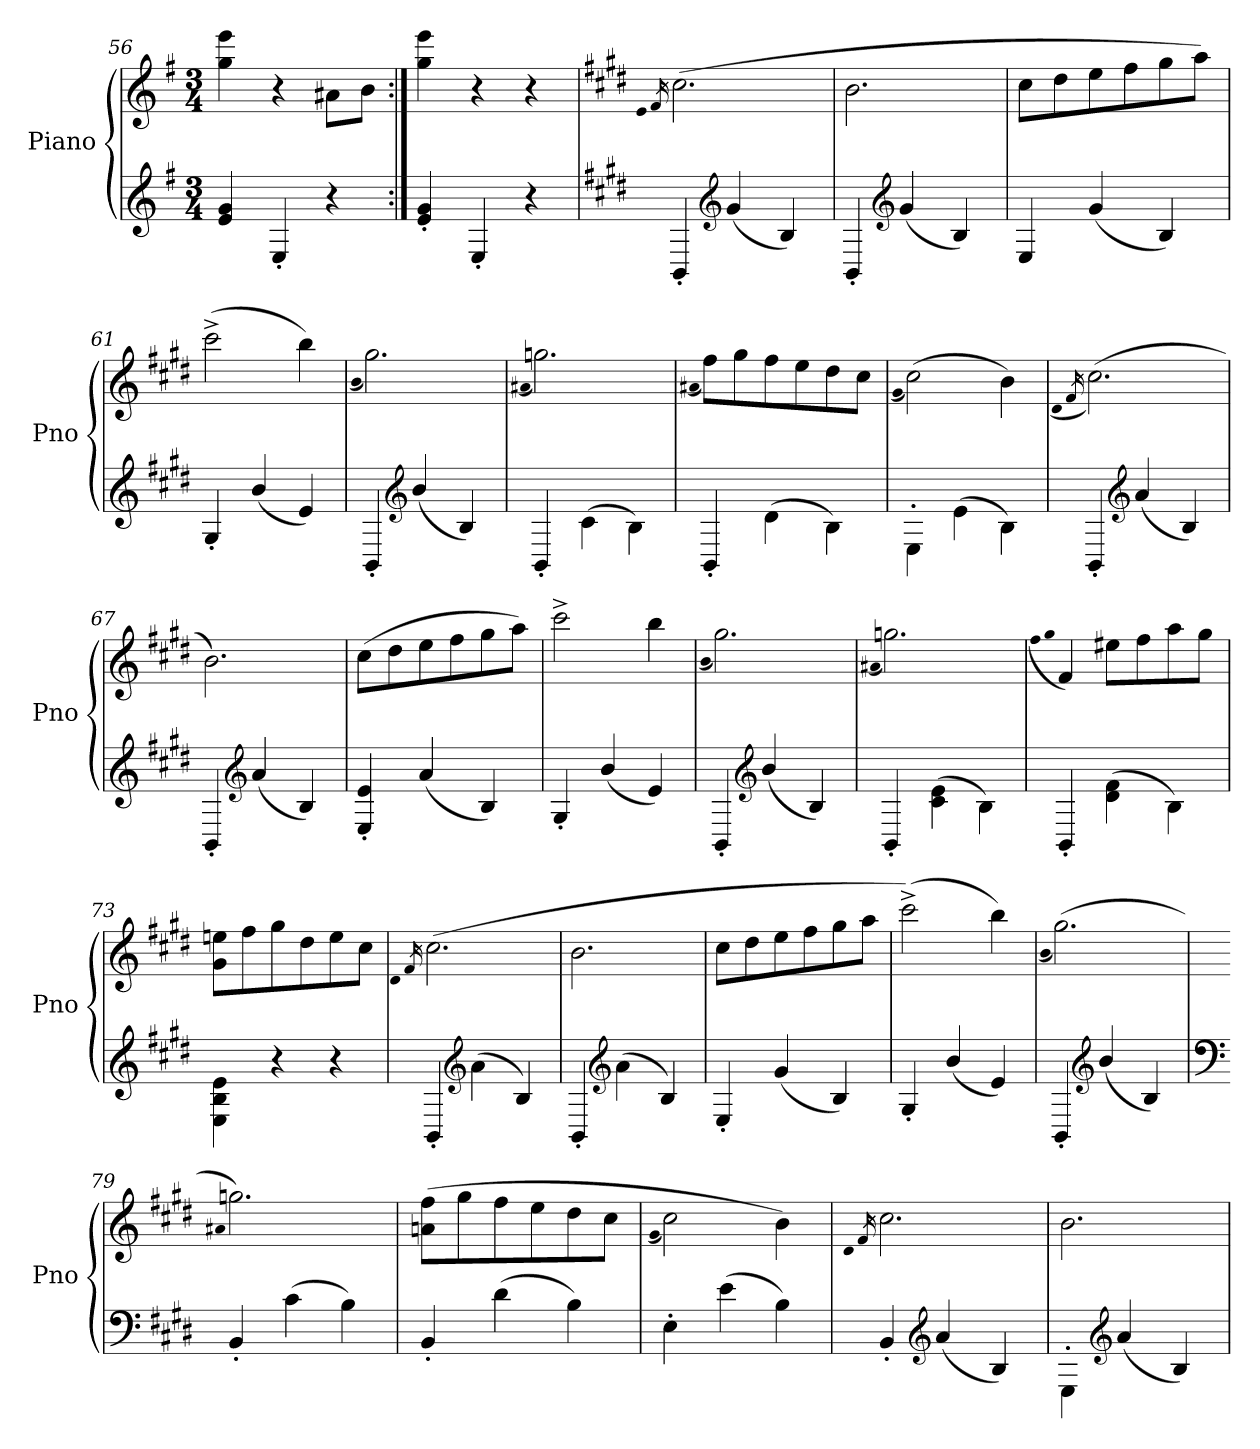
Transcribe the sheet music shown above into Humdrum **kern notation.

**kern	**kern
*part1	*part1
*staff2	*staff1
*I"Piano	*
*I'Pno	*
*clefG2	*clefG2
*k[f#]	*k[f#]
*M3/4	*M3/4
=56	=56
4e/ 4g/	4gg\ 4eee\
4E'/	4r
4r	8a#X\L
.	8b\J
=57:|!	=57:|!
4e'/ 4g'/	4gg\ 4eee\
4E'/	4r
4r	4r
=58	=58
*k[f#c#g#d#]	*k[f#c#g#d#]
.	qe
.	16qf#/JJ
4BB'/	(2.cc#\
*clefG2	*
(4g#/	.
4B/)	.
=59	=59
4BB'/	2.b\
*clefG2	*
(4g#/	.
4B/)	.
=60	=60
4E/	8cc#\L
.	8dd#\
(4g#/	8ee\
.	8ff#\
4B/)	8gg#\
.	8aa\J)
=61	=61
4G#'/	(2ccc#^\
(4b/	.
4e/)	4bb\)
=62	=62
.	(qb
4BB'/	2.gg#\)
*clefG2	*
(4b/	.
4B/)	.
=63	=63
.	(qa#X
4BB'/	2.ggn\)
(4c#\	.
4B\)	.
=64	=64
.	(qa#X
4BB'/	8ff#\L)
.	8gg#\
(4d#\	8ff#\
.	8ee\
4B\)	8dd#\
.	8cc#\J
=65	=65
.	(qg#
4E'\	(2cc#\)
(4e\	.
4B\)	4b\)
=66	=66
.	(qd#
.	16qf#/JJ
4BB'/	(2.cc#\)
*clefG2	*
(4a/	.
4B/)	.
=67	=67
4BB'/	2.b\)
*clefG2	*
(4a/	.
4B/)	.
=68	=68
4E'/ 4e'/	(8cc#\L
.	8dd#\
(4a/	8ee\
.	8ff#\
4B/)	8gg#\
.	8aa\J)
=69	=69
4G#'/	2ccc#^\
(4b/	.
4e/)	4bb\
=70	=70
.	(qb
4BB'/	2.gg#\)
*clefG2	*
(4b/	.
4B/)	.
=71	=71
.	(qa#X
4BB'/	2.ggn\)
(4c#\ 4e\	.
4B\)	.
=72	=72
.	(qff#
.	qgg#
4BB'/	4f#)
(4d#\ 4f#\	8ee#X\L
.	8ff#\
4B\)	8aa\
.	8gg#\J
=73	=73
4E\ 4B\ 4e\	8g#\ 8een\L
.	8ff#\
4r	8gg#\
.	8dd#\
4r	8ee\
.	8cc#\J
=74	=74
.	qd#
.	16qf#/JJ
4BB'/	(2.cc#\
*clefG2	*
(4a\	.
4B/)	.
=75	=75
4BB'/	2.b\
*clefG2	*
(4a\	.
4B/)	.
=76	=76
4E'/	8cc#\L
.	8dd#\
(4g#/	8ee\
.	8ff#\
4B/)	8gg#\
.	8aa\J
=77	=77
4G#'/	(2ccc#^\)
(4b/	.
4e/)	4bb\)
=78	=78
.	(qb
4BB'/	(2.gg#\)
*clefG2	*
(4b/	.
4B/)	.
=79	=79
*clefF4	*
.	qa#X
4BB'/	2.ggn\)
(4c#\	.
4B\)	.
=80	=80
4BB'/	(8an\ 8ff#\L
.	8gg#\
(4d#\	8ff#\
.	8ee\
4B\)	8dd#\
.	8cc#\J
=81	=81
.	(qg#
4E'\	2cc#\)
(4e\	.
4B\)	4b\)
=82	=82
.	qd#
.	16qf#/JJ
4BB'/	2.cc#\
*clefG2	*
(4a/	.
4B/)	.
=83	=83
4E'\	2.b\
*clefG2	*
(4a/	.
4B/)	.
=	=
*-	*-
